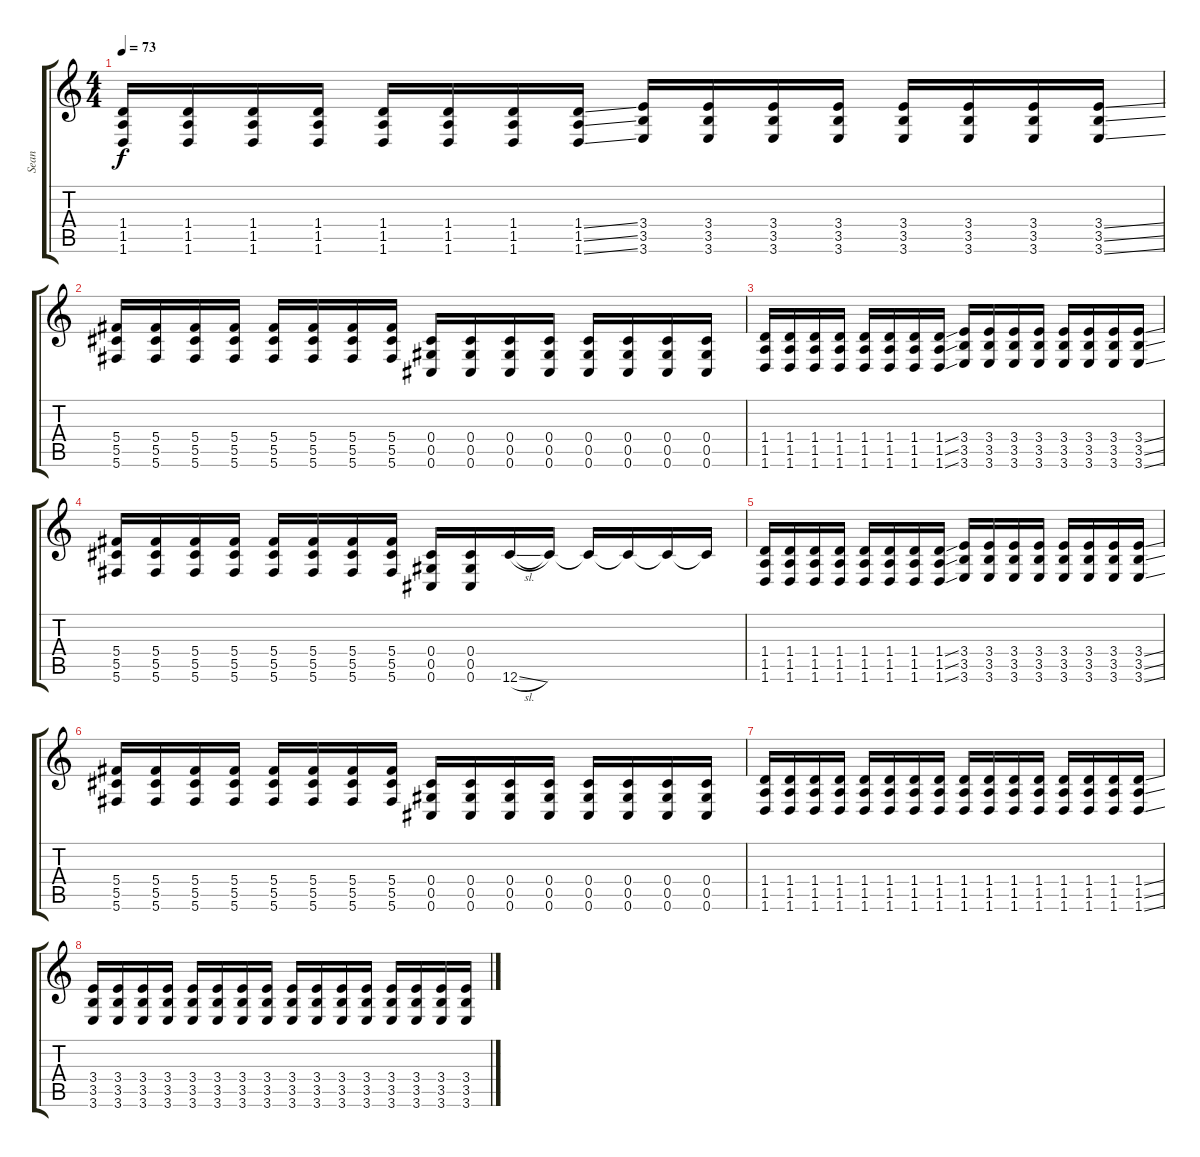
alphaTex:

\track ("Sean" "Sean") {instrument acousticguitarsteel}
\staff {score tabs}
\tuning (Eb4 Bb3 Gb3 Db3 Ab2 Db2) {hide}
\ts (4 4)
\tempo 73
\clef g2
\ks c
(1.4 1.5 1.6).16{dy f} (1.4 1.5 1.6).16 (1.4 1.5 1.6).16 (1.4 1.5 1.6).16 (1.4 1.5 1.6).16 (1.4 1.5 1.6).16 (1.4 1.5 1.6).16 (1.4{ss} 1.5{ss} 1.6{ss}).16 (3.4 3.5 3.6).16 (3.4 3.5 3.6).16 (3.4 3.5 3.6).16 (3.4 3.5 3.6).16 (3.4 3.5 3.6).16 (3.4 3.5 3.6).16 (3.4 3.5 3.6).16 (3.4{ss} 3.5{ss} 3.6{ss}).16 |
(5.4 5.5 5.6).16 (5.4 5.5 5.6).16 (5.4 5.5 5.6).16 (5.4 5.5 5.6).16 (5.4 5.5 5.6).16 (5.4 5.5 5.6).16 (5.4 5.5 5.6).16 (5.4 5.5 5.6).16 (0.4 0.5 0.6).16 (0.4 0.5 0.6).16 (0.4 0.5 0.6).16 (0.4 0.5 0.6).16 (0.4 0.5 0.6).16 (0.4 0.5 0.6).16 (0.4 0.5 0.6).16 (0.4 0.5 0.6).16 |
(1.4 1.5 1.6).16 (1.4 1.5 1.6).16 (1.4 1.5 1.6).16 (1.4 1.5 1.6).16 (1.4 1.5 1.6).16 (1.4 1.5 1.6).16 (1.4 1.5 1.6).16 (1.4{ss} 1.5{ss} 1.6{ss}).16 (3.4 3.5 3.6).16 (3.4 3.5 3.6).16 (3.4 3.5 3.6).16 (3.4 3.5 3.6).16 (3.4 3.5 3.6).16 (3.4 3.5 3.6).16 (3.4 3.5 3.6).16 (3.4{ss} 3.5{ss} 3.6{ss}).16 |
(5.4 5.5 5.6).16 (5.4 5.5 5.6).16 (5.4 5.5 5.6).16 (5.4 5.5 5.6).16 (5.4 5.5 5.6).16 (5.4 5.5 5.6).16 (5.4 5.5 5.6).16 (5.4 5.5 5.6).16 (0.4 0.5 0.6).16 (0.4 0.5 0.6).16 12.6{sl}.16{volume 16 balance 5} 12.6{t}.16 12.6{t}.16 12.6{t}.16{balance 11} 12.6{t}.16 12.6{t}.16 |
(1.4 1.5 1.6).16{balance 9 instrument distortionguitar} (1.4 1.5 1.6).16 (1.4 1.5 1.6).16 (1.4 1.5 1.6).16 (1.4 1.5 1.6).16 (1.4 1.5 1.6).16 (1.4 1.5 1.6).16 (1.4{ss} 1.5{ss} 1.6{ss}).16 (3.4 3.5 3.6).16 (3.4 3.5 3.6).16 (3.4 3.5 3.6).16 (3.4 3.5 3.6).16 (3.4 3.5 3.6).16 (3.4 3.5 3.6).16 (3.4 3.5 3.6).16 (3.4{ss} 3.5{ss} 3.6{ss}).16 |
(5.4 5.5 5.6).16 (5.4 5.5 5.6).16 (5.4 5.5 5.6).16 (5.4 5.5 5.6).16 (5.4 5.5 5.6).16 (5.4 5.5 5.6).16 (5.4 5.5 5.6).16 (5.4 5.5 5.6).16 (0.4 0.5 0.6).16 (0.4 0.5 0.6).16 (0.4 0.5 0.6).16 (0.4 0.5 0.6).16 (0.4 0.5 0.6).16 (0.4 0.5 0.6).16 (0.4 0.5 0.6).16 (0.4 0.5 0.6).16 |
(1.4 1.5 1.6).16 (1.4 1.5 1.6).16 (1.4 1.5 1.6).16 (1.4 1.5 1.6).16 (1.4 1.5 1.6).16 (1.4 1.5 1.6).16 (1.4 1.5 1.6).16 (1.4 1.5 1.6).16 (1.4 1.5 1.6).16 (1.4 1.5 1.6).16 (1.4 1.5 1.6).16 (1.4 1.5 1.6).16 (1.4 1.5 1.6).16 (1.4 1.5 1.6).16 (1.4 1.5 1.6).16 (1.4{ss} 1.5{ss} 1.6{ss}).16 |
(3.4 3.5 3.6).16 (3.4 3.5 3.6).16 (3.4 3.5 3.6).16 (3.4 3.5 3.6).16 (3.4 3.5 3.6).16 (3.4 3.5 3.6).16 (3.4 3.5 3.6).16 (3.4 3.5 3.6).16 (3.4 3.5 3.6).16 (3.4 3.5 3.6).16 (3.4 3.5 3.6).16 (3.4 3.5 3.6).16 (3.4 3.5 3.6).16 (3.4 3.5 3.6).16 (3.4 3.5 3.6).16 (3.4 3.5 3.6).16
